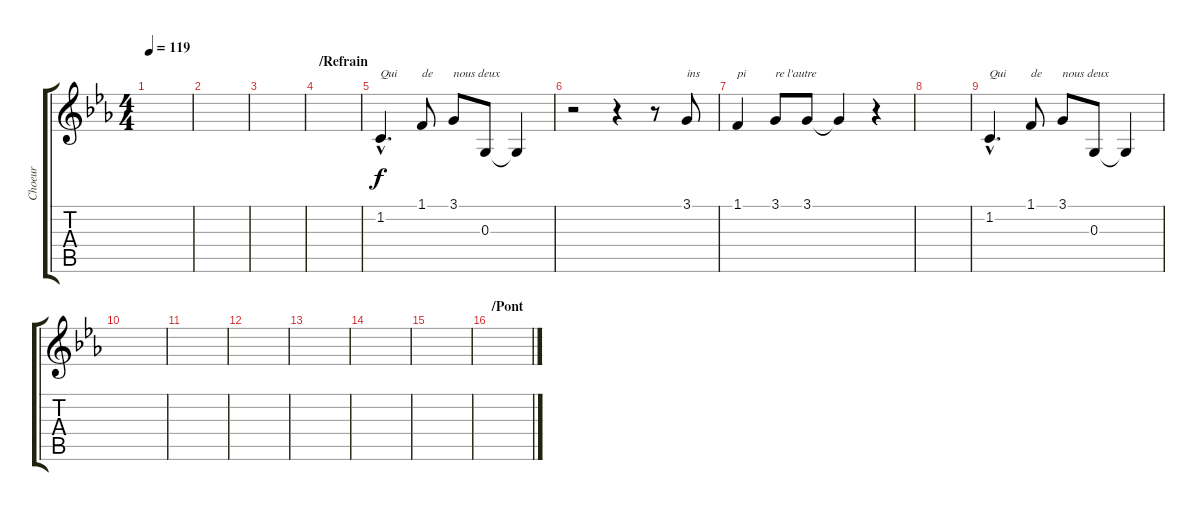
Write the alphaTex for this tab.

\track ("Choeur" "Choeur") {instrument choiraahs}
\staff {score tabs}
\tuning (E4 B3 G3 D3 A2 E2) {hide}
\ts (4 4)
\tempo 119
\clef g2
\ks cminor
|
|
|
\section ("" "/Refrain")
|
1.2{hac}.4{d txt "Qui"} 1.1.8{txt "de"} 3.1.8{txt "nous deux"} 0.3.8 0.3{t}.4 |
r.2 r.4 r.8 3.1.8{txt "ins"} |
1.1.4{txt "pi"} 3.1.8{txt "re l'autre"} 3.1.8 3.1{t}.4 r.4 |
|
1.2{hac}.4{d txt "Qui"} 1.1.8{txt "de"} 3.1.8{txt "nous deux"} 0.3.8 0.3{t}.4 |
|
|
|
|
|
|
\section ("" "/Pont")
